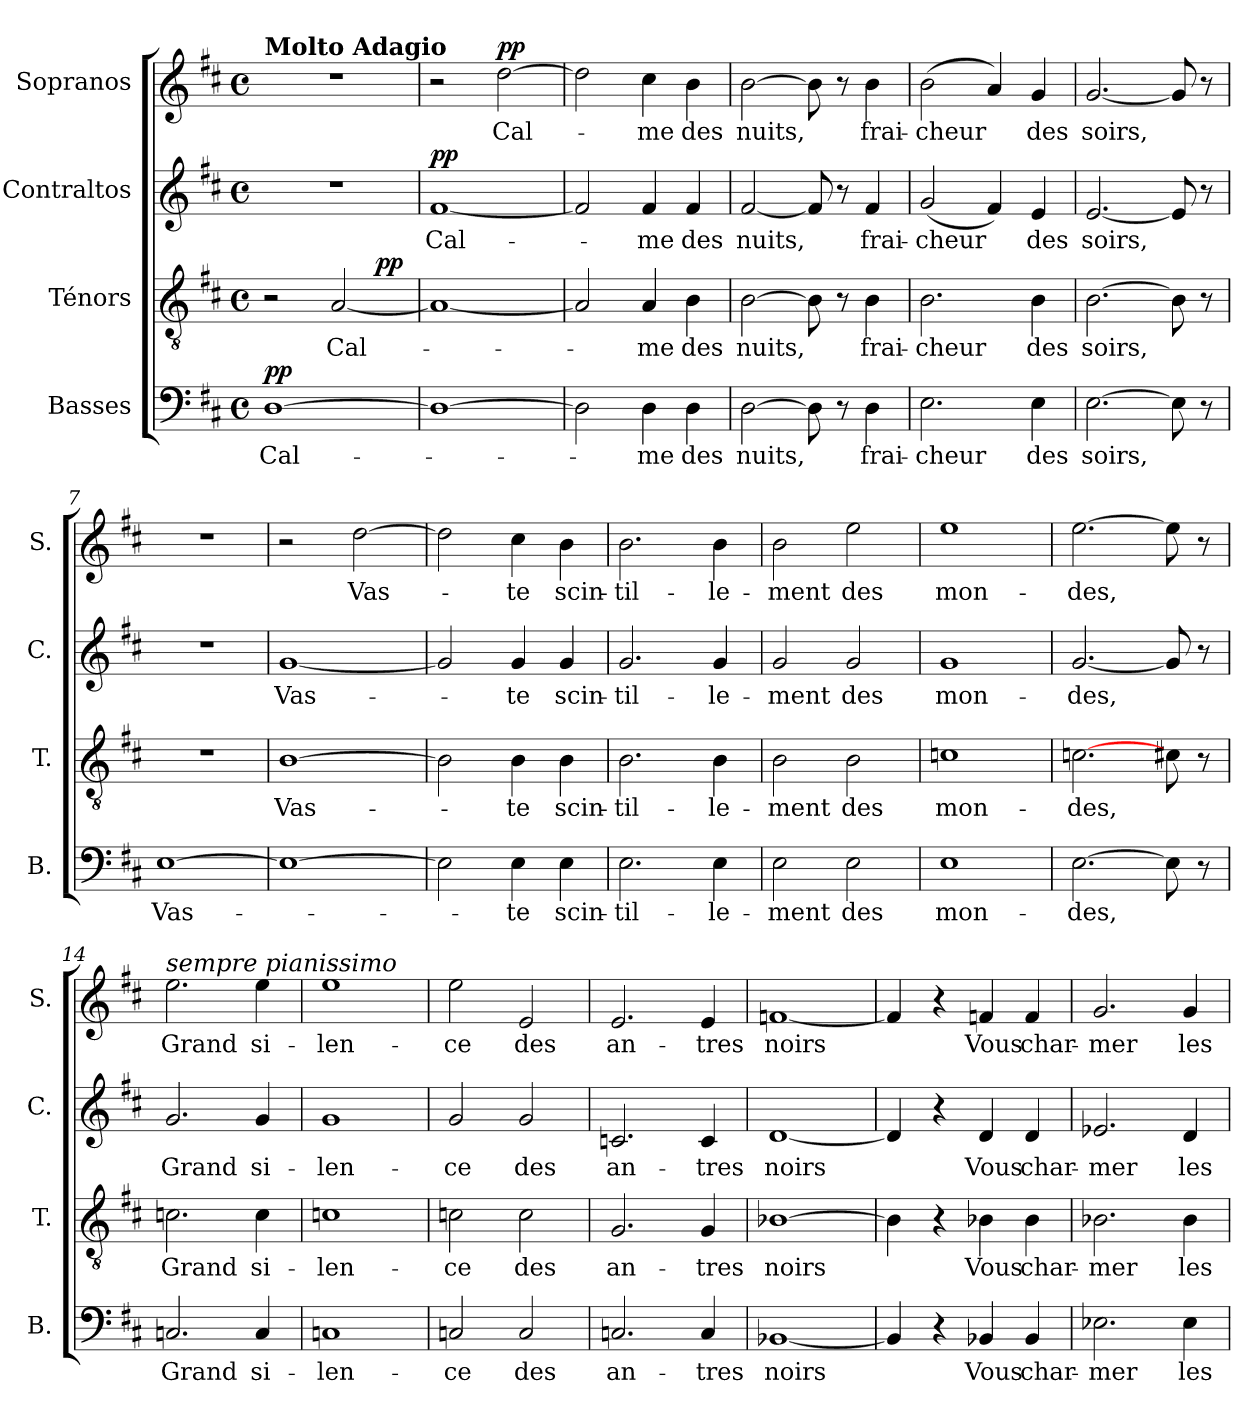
**kern	**text	**dynam	**kern	**text	**dynam	**kern	**text	**dynam	**kern	**text	**dynam
*part4	*part4	*part4	*part3	*part3	*part3	*part2	*part2	*part2	*part1	*part1	*part1
*staff4	*staff4	*staff4	*staff3	*staff3	*staff3	*staff2	*staff2	*staff2	*staff1	*staff1	*staff1
*I"Basses	*	*	*I"Ténors	*	*	*I"Contraltos	*	*	*I"Sopranos	*	*
*I'B.	*	*	*I'T.	*	*	*I'C.	*	*	*I'S.	*	*
*clefF4	*	*	*clefGv2	*	*	*clefG2	*	*	*clefG2	*	*
*k[f#c#]	*	*	*k[f#c#]	*	*	*k[f#c#]	*	*	*k[f#c#]	*	*
*D:	*	*	*D:	*	*	*D:	*	*	*D:	*	*
*M4/4	*	*	*M4/4	*	*	*M4/4	*	*	*M4/4	*	*
*met(c)	*	*	*met(c)	*	*	*met(c)	*	*	*met(c)	*	*
=1	=1	=1	=1	=1	=1	=1	=1	=1	=1	=1	=1
!	!	!	!	!	!	!	!	!	!LO:TX:a:B:t=Molto Adagio	!	!
!	!LO:LY:b	!LO:DY:a	!	!	!	!	!	!	!	!	!
*	*	*	*^	*	*	*	*	*	*	*	*
[1D	Cal-	pp	2r	2.ryy	.	.	1r	.	.	1r	.	.
!	!	!	!	!	!LO:LY:b	!	!	!	!	!	!	!
.	.	.	[2A/	.	Cal-	.	.	.	.	.	.	.
!	!	!	!	!	!	!LO:DY:a	!	!	!	!	!	!
.	.	.	.	4ryy	.	pp	.	.	.	.	.	.
=2	=2	=2	=2	=2	=2	=2	=2	=2	=2	=2	=2	=2
!	!	!	!	!	!	!	!	!LO:LY:b	!LO:DY:a	!	!	!
*	*	*	*v	*v	*	*	*	*	*	*	*	*
1D_	.	.	1A_	.	.	[1f#	Cal-	pp	2r	.	.
!	!	!	!	!	!	!	!	!	!	!LO:LY:b	!LO:DY:a
.	.	.	.	.	.	.	.	.	[2dd\	Cal-	pp
=3	=3	=3	=3	=3	=3	=3	=3	=3	=3	=3	=3
2D\]	.	.	2A/]	.	.	2f#/]	.	.	2dd\]	.	.
!	!LO:LY:b	!	!	!LO:LY:b	!	!	!LO:LY:b	!	!	!LO:LY:b	!
4D\	-me	.	4A/	-me	.	4f#/	-me	.	4cc#\	-me	.
!	!LO:LY:b	!	!	!LO:LY:b	!	!	!LO:LY:b	!	!	!LO:LY:b	!
4D\	des	.	4B\	des	.	4f#/	des	.	4b\	des	.
=4	=4	=4	=4	=4	=4	=4	=4	=4	=4	=4	=4
!	!LO:LY:b	!	!	!LO:LY:b	!	!	!LO:LY:b	!	!	!LO:LY:b	!
[2D\	nuits,	.	[2B\	nuits,	.	[2f#/	nuits,	.	[2b\	nuits,	.
8D\]	.	.	8B\]	.	.	8f#/]	.	.	8b\]	.	.
8r	.	.	8r	.	.	8r	.	.	8r	.	.
!	!LO:LY:b	!	!	!LO:LY:b	!	!	!LO:LY:b	!	!	!LO:LY:b	!
4D\	frai-	.	4B\	frai-	.	4f#/	frai-	.	4b\	frai-	.
=5	=5	=5	=5	=5	=5	=5	=5	=5	=5	=5	=5
!	!LO:LY:b	!	!	!LO:LY:b	!	!	!LO:LY:b	!	!	!LO:LY:b	!
2.E\	-cheur	.	2.B\	-cheur	.	(<2g/	-cheur	.	(>2b\	-cheur	.
.	.	.	.	.	.	4f#/)	.	.	4a/)	.	.
!	!LO:LY:b	!	!	!LO:LY:b	!	!	!LO:LY:b	!	!	!LO:LY:b	!
4E\	des	.	4B\	des	.	4e/	des	.	4g/	des	.
=6	=6	=6	=6	=6	=6	=6	=6	=6	=6	=6	=6
!	!LO:LY:b	!	!	!LO:LY:b	!	!	!LO:LY:b	!	!	!LO:LY:b	!
[2.E\	soirs,	.	[2.B\	soirs,	.	[2.e/	soirs,	.	[2.g/	soirs,	.
8E\]	.	.	8B\]	.	.	8e/]	.	.	8g/]	.	.
8r	.	.	8r	.	.	8r	.	.	8r	.	.
!!LO:LB:g=z
=7	=7	=7	=7	=7	=7	=7	=7	=7	=7	=7	=7
!	!LO:LY:b	!	!	!	!	!	!	!	!	!	!
[1E	Vas-	.	1r	.	.	1r	.	.	1r	.	.
=8	=8	=8	=8	=8	=8	=8	=8	=8	=8	=8	=8
!	!	!	!	!LO:LY:b	!	!	!LO:LY:b	!	!	!	!
1E_	.	.	[1B	Vas-	.	[1g	Vas-	.	2r	.	.
!	!	!	!	!	!	!	!	!	!	!LO:LY:b	!
.	.	.	.	.	.	.	.	.	[2dd\	Vas-	.
=9	=9	=9	=9	=9	=9	=9	=9	=9	=9	=9	=9
2E\]	.	.	2B\]	.	.	2g/]	.	.	2dd\]	.	.
!	!LO:LY:b	!	!	!LO:LY:b	!	!	!LO:LY:b	!	!	!LO:LY:b	!
4E\	-te	.	4B\	-te	.	4g/	-te	.	4cc#\	-te	.
!	!LO:LY:b	!	!	!LO:LY:b	!	!	!LO:LY:b	!	!	!LO:LY:b	!
4E\	scin-	.	4B\	scin-	.	4g/	scin-	.	4b\	scin-	.
=10	=10	=10	=10	=10	=10	=10	=10	=10	=10	=10	=10
!	!LO:LY:b	!	!	!LO:LY:b	!	!	!LO:LY:b	!	!	!LO:LY:b	!
2.E\	-til-	.	2.B\	-til-	.	2.g/	-til-	.	2.b\	-til-	.
!	!LO:LY:b	!	!	!LO:LY:b	!	!	!LO:LY:b	!	!	!LO:LY:b	!
4E\	-le-	.	4B\	-le-	.	4g/	-le-	.	4b\	-le-	.
=11	=11	=11	=11	=11	=11	=11	=11	=11	=11	=11	=11
!	!LO:LY:b	!	!	!LO:LY:b	!	!	!LO:LY:b	!	!	!LO:LY:b	!
2E\	-ment	.	2B\	-ment	.	2g/	-ment	.	2b\	-ment	.
!	!LO:LY:b	!	!	!LO:LY:b	!	!	!LO:LY:b	!	!	!LO:LY:b	!
2E\	des	.	2B\	des	.	2g/	des	.	2ee\	des	.
=12	=12	=12	=12	=12	=12	=12	=12	=12	=12	=12	=12
!	!LO:LY:b	!	!	!LO:LY:b	!	!	!LO:LY:b	!	!	!LO:LY:b	!
1E	mon-	.	1cn	mon-	.	1g	mon-	.	1ee	mon-	.
=13	=13	=13	=13	=13	=13	=13	=13	=13	=13	=13	=13
!	!LO:LY:b	!	!	!LO:LY:b	!	!	!LO:LY:b	!	!	!LO:LY:b	!
[2.E\	-des,	.	[2.cn\	-des,	.	[2.g/	-des,	.	[2.ee\	-des,	.
8E\]	.	.	8c#\	.	.	8g/]	.	.	8ee\]	.	.
8r	.	.	8r	.	.	8r	.	.	8r	.	.
!!LO:PB:g=z
=14	=14	=14	=14	=14	=14	=14	=14	=14	=14	=14	=14
!	!	!	!	!	!	!	!	!	!LO:TX:a:i:t=sempre pianissimo	!	!
!	!LO:LY:b	!	!	!LO:LY:b	!	!	!LO:LY:b	!	!	!LO:LY:b	!
2.Cn/	Grand	.	2.cn\	Grand	.	2.g/	Grand	.	2.ee\	Grand	.
!	!LO:LY:b	!	!	!LO:LY:b	!	!	!LO:LY:b	!	!	!LO:LY:b	!
4C/	si-	.	4c\	si-	.	4g/	si-	.	4ee\	si-	.
=15	=15	=15	=15	=15	=15	=15	=15	=15	=15	=15	=15
!	!LO:LY:b	!	!	!LO:LY:b	!	!	!LO:LY:b	!	!	!LO:LY:b	!
1Cn	-len-	.	1cn	-len-	.	1g	-len-	.	1ee	-len-	.
=16	=16	=16	=16	=16	=16	=16	=16	=16	=16	=16	=16
!	!LO:LY:b	!	!	!LO:LY:b	!	!	!LO:LY:b	!	!	!LO:LY:b	!
2Cn/	-ce	.	2cn\	-ce	.	2g/	-ce	.	2ee\	-ce	.
!	!LO:LY:b	!	!	!LO:LY:b	!	!	!LO:LY:b	!	!	!LO:LY:b	!
2C/	des	.	2c\	des	.	2g/	des	.	2e/	des	.
=17	=17	=17	=17	=17	=17	=17	=17	=17	=17	=17	=17
!	!LO:LY:b	!	!	!LO:LY:b	!	!	!LO:LY:b	!	!	!LO:LY:b	!
2.Cn/	an-	.	2.G/	an-	.	2.cn/	an-	.	2.e/	an-	.
!	!LO:LY:b	!	!	!LO:LY:b	!	!	!LO:LY:b	!	!	!LO:LY:b	!
4C/	-tres	.	4G/	-tres	.	4c/	-tres	.	4e/	-tres	.
=18	=18	=18	=18	=18	=18	=18	=18	=18	=18	=18	=18
!	!LO:LY:b	!	!	!LO:LY:b	!	!	!LO:LY:b	!	!	!LO:LY:b	!
[1BB-X	noirs	.	[1B-X	noirs	.	[1d	noirs	.	[1fn	noirs	.
=19	=19	=19	=19	=19	=19	=19	=19	=19	=19	=19	=19
4BB-/]	.	.	4B-\]	.	.	4d/]	.	.	4f/]	.	.
4r	.	.	4r	.	.	4r	.	.	4r	.	.
!	!LO:LY:b	!	!	!LO:LY:b	!	!	!LO:LY:b	!	!	!LO:LY:b	!
4BB-X/	Vous	.	4B-X\	Vous	.	4d/	Vous	.	4fn/	Vous	.
!	!LO:LY:b	!	!	!LO:LY:b	!	!	!LO:LY:b	!	!	!LO:LY:b	!
4BB-/	char-	.	4B-\	char-	.	4d/	char-	.	4f/	char-	.
!!LO:LB:g=z
=20	=20	=20	=20	=20	=20	=20	=20	=20	=20	=20	=20
!	!LO:LY:b	!	!	!LO:LY:b	!	!	!LO:LY:b	!	!	!LO:LY:b	!
2.E-X\	-mer	.	2.B-X\	-mer	.	2.e-X/	-mer	.	2.g/	-mer	.
!	!LO:LY:b	!	!	!LO:LY:b	!	!	!LO:LY:b	!	!	!LO:LY:b	!
4E-\	les	.	4B-\	les	.	4d/	les	.	4g/	les	.
=	=	=	=	=	=	=	=	=	=	=	=
*-	*-	*-	*-	*-	*-	*-	*-	*-	*-	*-	*-
